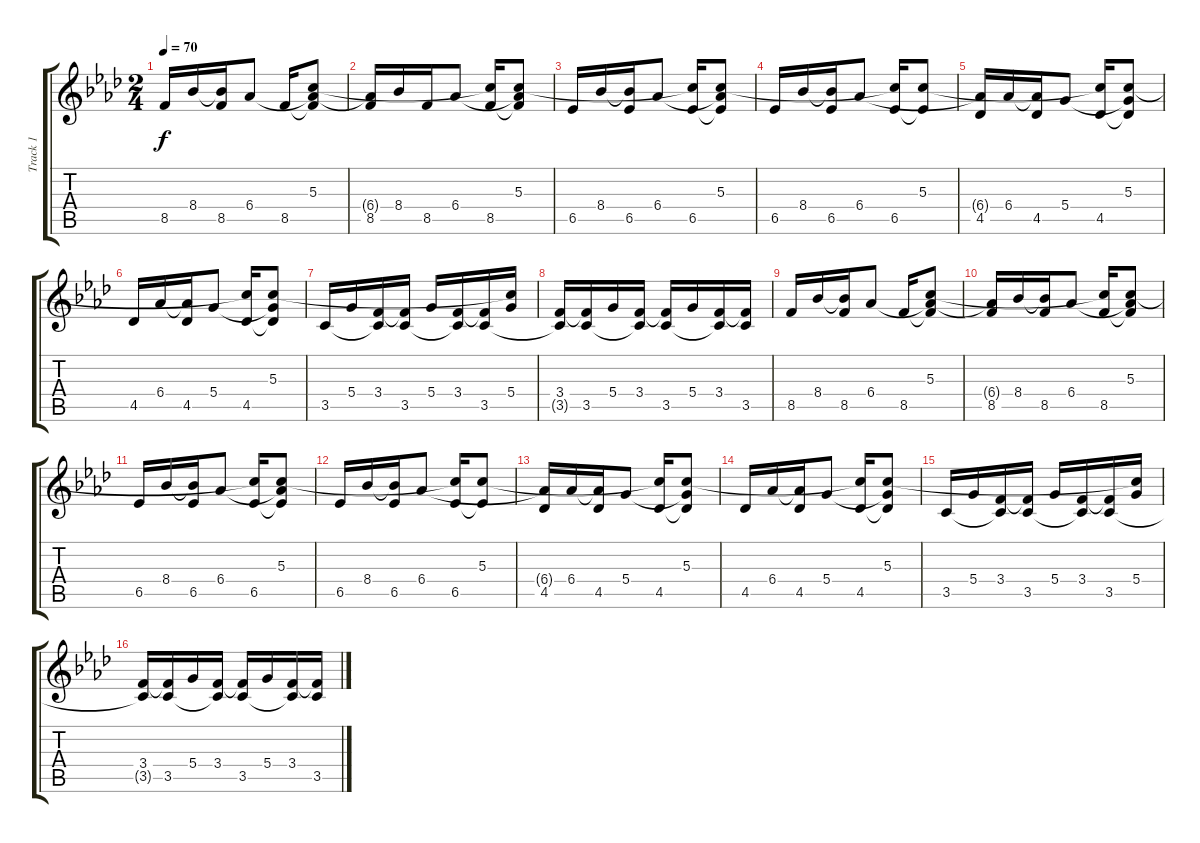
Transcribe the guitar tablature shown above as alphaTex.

\track ("Track 1" "Track 1") {instrument acousticguitarsteel}
\staff {score tabs}
\tuning (E4 B3 G3 D3 A2 E2) {hide}
\ts (2 4)
\tempo 70
\clef g2
\ks fminor
8.5.16{dy f} 8.4.16 (8.4{t} 8.5).16 6.4.8 8.5.16 (5.3 6.4{t} 8.5{t}).8 |
(6.4{t} 8.5).16 8.4.16 8.5.16 6.4.8 (5.3{t} 8.5).16 (5.3 6.4{t} 8.5{t}).8 |
6.5.16 8.4.16 (8.4{t} 6.5).16 6.4.8 (5.3{t} 6.5).16 (5.3 6.4{t} 6.5{t}).8 |
6.5.16 8.4.16 (8.4{t} 6.5).16 6.4.8 (5.3{t} 6.5).16 (5.3 6.5{t}).8 |
(6.4{t} 4.5).16 6.4.16 (6.4{t} 4.5).16 5.4.8 (5.3{t} 4.5).16 (5.3 5.4{t} 4.5{t}).8 |
4.5.16 6.4.16 (6.4{t} 4.5).16 5.4.8 (5.3{t} 4.5).16 (5.3 5.4{t} 4.5{t}).8 |
3.5.16 5.4.16 (3.4 3.5{t}).16 (3.4{t} 3.5).16 5.4.16 (3.4 3.5{t}).16 (3.4{t} 3.5).16 (5.3{t} 5.4).16 |
(3.4 3.5{t}).16 (3.4{t} 3.5).16 5.4.16 (3.4 3.5{t}).16 (3.4{t} 3.5).16 5.4.16 (3.4 3.5{t}).16 (3.4{t} 3.5).16 |
8.5.16 8.4.16 (8.4{t} 8.5).16 6.4.8 8.5.16 (5.3 6.4{t} 8.5{t}).8 |
(6.4{t} 8.5).16 8.4.16 (8.4{t} 8.5).16 6.4.8 (5.3{t} 8.5).16 (5.3 6.4{t} 8.5{t}).8 |
6.5.16 8.4.16 (8.4{t} 6.5).16 6.4.8 (5.3{t} 6.5).16 (5.3 6.4{t} 6.5{t}).8 |
6.5.16 8.4.16 (8.4{t} 6.5).16 6.4.8 (5.3{t} 6.5).16 (5.3 6.5{t}).8 |
(6.4{t} 4.5).16 6.4.16 (6.4{t} 4.5).16 5.4.8 (5.3{t} 4.5).16 (5.3 5.4{t} 4.5{t}).8 |
4.5.16 6.4.16 (6.4{t} 4.5).16 5.4.8 (5.3{t} 4.5).16 (5.3 5.4{t} 4.5{t}).8 |
3.5.16 5.4.16 (3.4 3.5{t}).16 (3.4{t} 3.5).16 5.4.16 (3.4 3.5{t}).16 (3.4{t} 3.5).16 (5.3{t} 5.4).16 |
(3.4 3.5{t}).16 (3.4{t} 3.5).16 5.4.16 (3.4 3.5{t}).16 (3.4{t} 3.5).16 5.4.16 (3.4 3.5{t}).16 (3.4{t} 3.5).16
